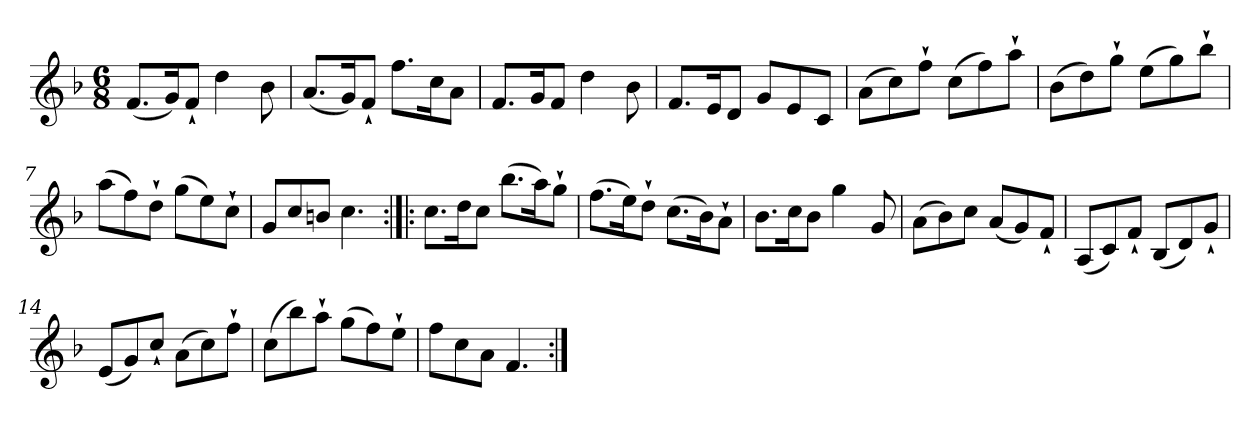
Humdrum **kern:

**kern
*part1
*staff1
*clefG2
*k[b-]
*F:
*M6/8
*MM120
=1
(8.f/L
16g/K)
8f`/J
4dd
8b-
=2
(8.a/L
16g/K)
8f`/J
8.ff\L
16cc\K
8a\J
=3
8.f/L
16g/K
8f/J
4dd
8b-
=4
8.f/L
16e/K
8d/J
8g/L
8e/
8c/J
=5
(8a\L
8cc\)
8ff`\J
(8cc\L
8ff\)
8aa`\J
=6
(8b-\L
8dd\)
8gg`\J
(8ee\L
8gg\)
8bb-`\J
=7
(8aa\L
8ff\)
8dd`\J
(8gg\L
8ee\)
8cc`\J
=8
8g/L
8cc/
8bn/J
4.cc
=9:|!|:
8.cc\L
16dd\K
8cc\J
(8.bb-\L
16aa\K)
8gg`\J
=10
(8.ff\L
16ee\K)
8dd`\J
(8.cc\L
16b-\K)
8a`\J
=11
8.b-\L
16cc\K
8b-\J
4gg
8g
=12
(8a\L
8b-\)
8cc\J
(8a/L
8g/)
8f`/J
=13
(8A/L
8c/)
8f`/J
(8B-/L
8d/)
8g`/J
=14
(8e/L
8g/)
8cc`/J
(8a\L
8cc\)
8ff`\J
=15
(8cc\L
8bb-\)
8aa`\J
(8gg\L
8ff\)
8ee`\J
=16
8ff\L
8cc\
8a\J
4.f
=:|!
*-
